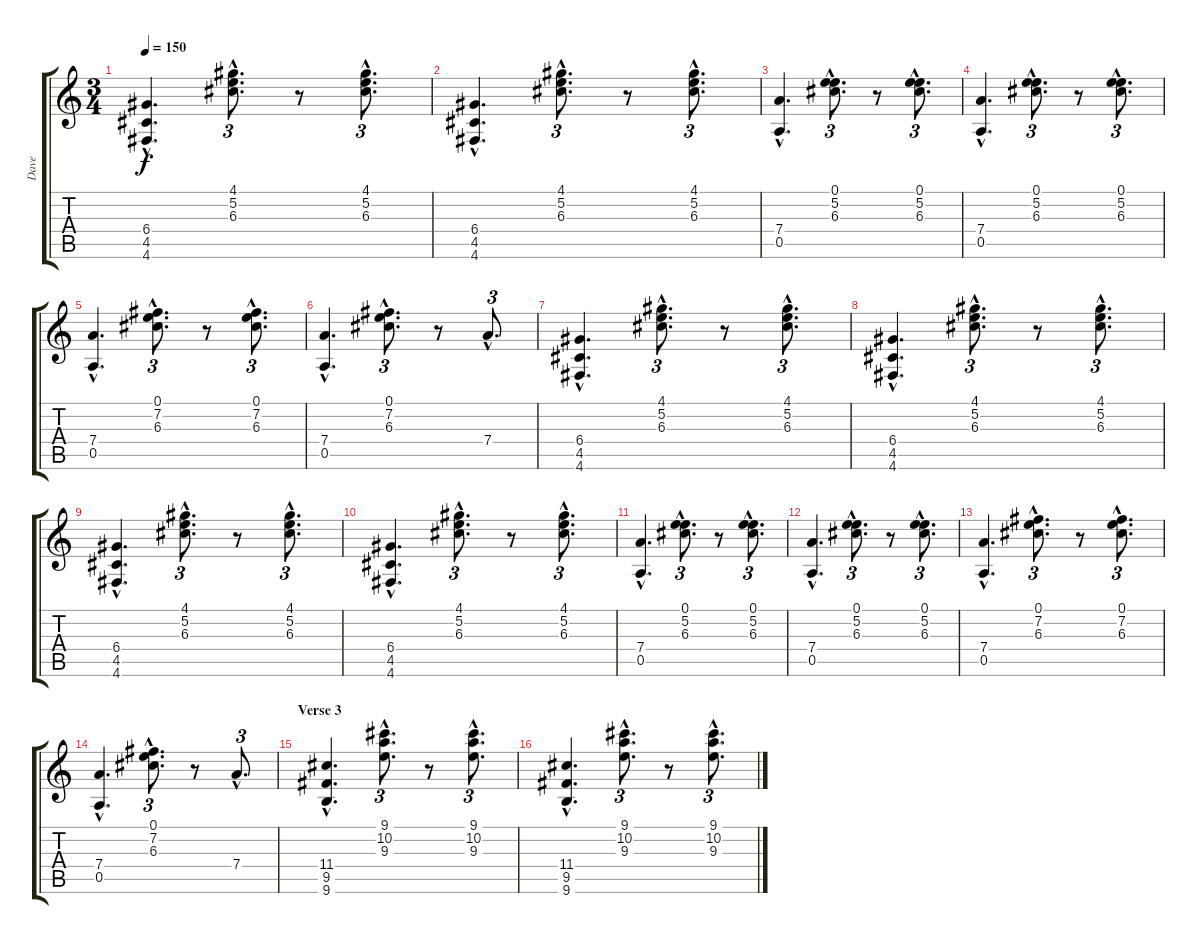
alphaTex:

\track ("Dave" "Dave") {instrument acousticguitarnylon}
\staff {score tabs}
\tuning (E4 B3 G3 D3 A2 D2) {hide}
\ts (3 4)
\tempo 150
\clef g2
\ks c
(6.4{hac} 4.5{hac} 4.6{hac}).4{d dy f} (4.1{hac} 5.2{hac} 6.3{hac}).8{d tu (3 2)} r.8 (4.1{hac} 5.2{hac} 6.3{hac}).8{d tu (3 2)} |
(6.4{hac} 4.5{hac} 4.6{hac}).4{d} (4.1{hac} 5.2{hac} 6.3{hac}).8{d tu (3 2)} r.8 (4.1{hac} 5.2{hac} 6.3{hac}).8{d tu (3 2)} |
(7.4{hac} 0.5{hac}).4{d} (0.1{hac} 5.2{hac} 6.3{hac}).8{d tu (3 2)} r.8 (0.1{hac} 5.2{hac} 6.3{hac}).8{d tu (3 2)} |
(7.4{hac} 0.5{hac}).4{d} (0.1{hac} 5.2{hac} 6.3{hac}).8{d tu (3 2)} r.8 (0.1{hac} 5.2{hac} 6.3{hac}).8{d tu (3 2)} |
(7.4{hac} 0.5{hac}).4{d} (0.1{hac} 7.2{hac} 6.3{hac}).8{d tu (3 2)} r.8 (0.1{hac} 7.2{hac} 6.3{hac}).8{d tu (3 2)} |
(7.4{hac} 0.5{hac}).4{d} (0.1{hac} 7.2{hac} 6.3{hac}).8{d tu (3 2)} r.8 7.4{hac}.8{d tu (3 2)} |
(6.4{hac} 4.5{hac} 4.6{hac}).4{d} (4.1{hac} 5.2{hac} 6.3{hac}).8{d tu (3 2)} r.8 (4.1{hac} 5.2{hac} 6.3{hac}).8{d tu (3 2)} |
(6.4{hac} 4.5{hac} 4.6{hac}).4{d} (4.1{hac} 5.2{hac} 6.3{hac}).8{d tu (3 2)} r.8 (4.1{hac} 5.2{hac} 6.3{hac}).8{d tu (3 2)} |
(6.4{hac} 4.5{hac} 4.6{hac}).4{d} (4.1{hac} 5.2{hac} 6.3{hac}).8{d tu (3 2)} r.8 (4.1{hac} 5.2{hac} 6.3{hac}).8{d tu (3 2)} |
(6.4{hac} 4.5{hac} 4.6{hac}).4{d} (4.1{hac} 5.2{hac} 6.3{hac}).8{d tu (3 2)} r.8 (4.1{hac} 5.2{hac} 6.3{hac}).8{d tu (3 2)} |
(7.4{hac} 0.5{hac}).4{d} (0.1{hac} 5.2{hac} 6.3{hac}).8{d tu (3 2)} r.8 (0.1{hac} 5.2{hac} 6.3{hac}).8{d tu (3 2)} |
(7.4{hac} 0.5{hac}).4{d} (0.1{hac} 5.2{hac} 6.3{hac}).8{d tu (3 2)} r.8 (0.1{hac} 5.2{hac} 6.3{hac}).8{d tu (3 2)} |
(7.4{hac} 0.5{hac}).4{d} (0.1{hac} 7.2{hac} 6.3{hac}).8{d tu (3 2)} r.8 (0.1{hac} 7.2{hac} 6.3{hac}).8{d tu (3 2)} |
(7.4{hac} 0.5{hac}).4{d} (0.1{hac} 7.2{hac} 6.3{hac}).8{d tu (3 2)} r.8 7.4{hac}.8{d tu (3 2)} |
\section ("" "Verse 3")
(11.4{hac} 9.5{hac} 9.6{hac}).4{d} (9.1{hac} 10.2{hac} 9.3{hac}).8{d tu (3 2)} r.8 (9.1{hac} 10.2{hac} 9.3{hac}).8{d tu (3 2)} |
(11.4{hac} 9.5{hac} 9.6{hac}).4{d} (9.1{hac} 10.2{hac} 9.3{hac}).8{d tu (3 2)} r.8 (9.1{hac} 10.2{hac} 9.3{hac}).8{d tu (3 2)}
